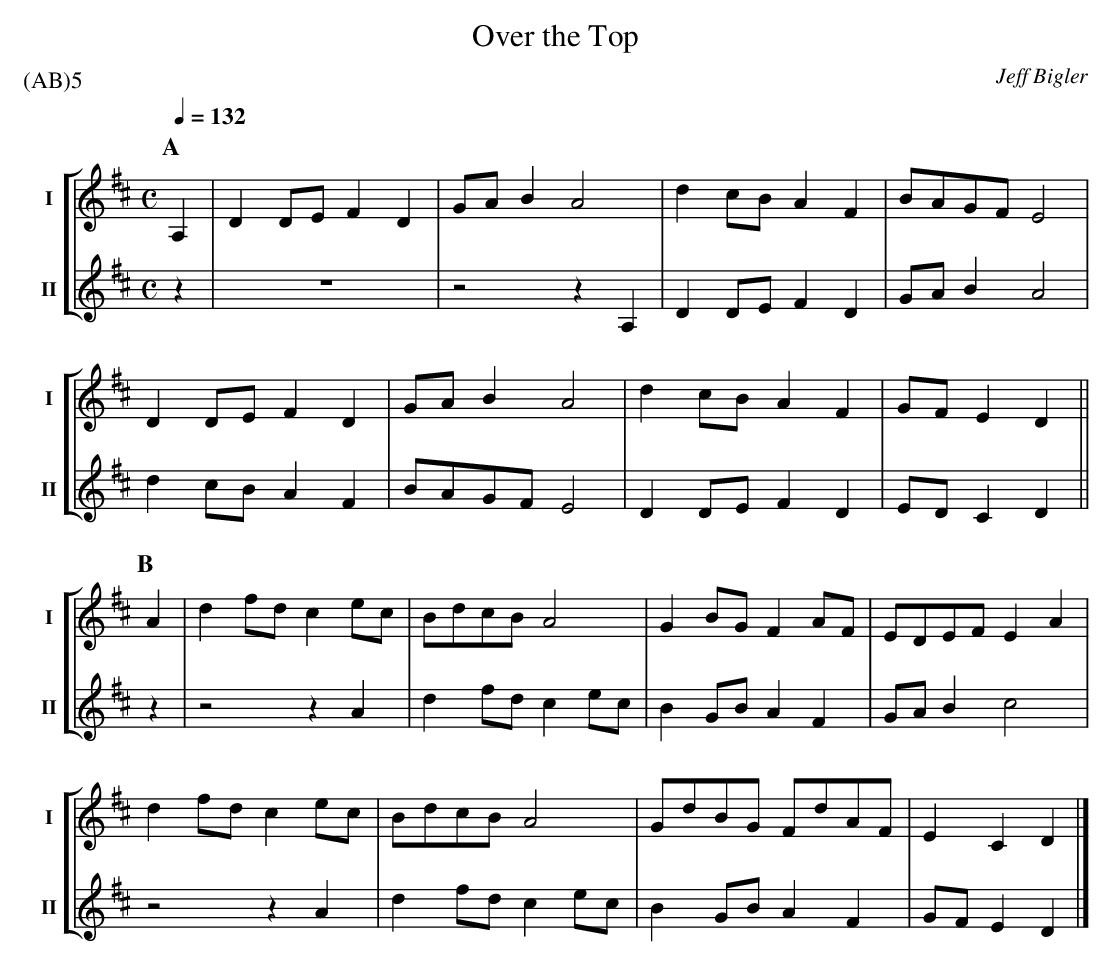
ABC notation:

X:1
T:Over the Top
C:Jeff Bigler
M:C
L:1/4
Q:132
P:(AB)5
K:D
%%staves [1 2]
V:1    clef=treble  nm="I"      snm="I"        %%
V:2    clef=treble  nm="II"     snm="II"       %%
P:A
V:1	% melody
A, | D D/E/ F D | G/A/ B A2 | d c/B/ A F | B/A/G/F/ E2 |
D D/E/ F D | G/A/ B A2 | d c/B/ A F | G/F/ E D ||
V:2	% harmony
z | z4 | z2 z A, | D D/E/ F D | G/A/ B A2 |
d c/B/ A F | B/A/G/F/ E2 | D D/E/ F D | E/D/ C D ||
P:B
V:1	% melody
A | d f/d/ c e/c/ | B/d/c/B/ A2 | G B/G/ F A/F/ | E/D/E/F/ E A |
d f/d/ c e/c/ | B/d/c/B/ A2 | G/d/B/G/ F/d/A/F/ | E C D |]
V:2	% harmony
z | z2 z A | d f/d/ c e/c/ | B G/B/ A F | G/A/ B c2 |
z2 z A | d f/d/ c e/c/ | B G/B/ A F | G/F/ E D |]
